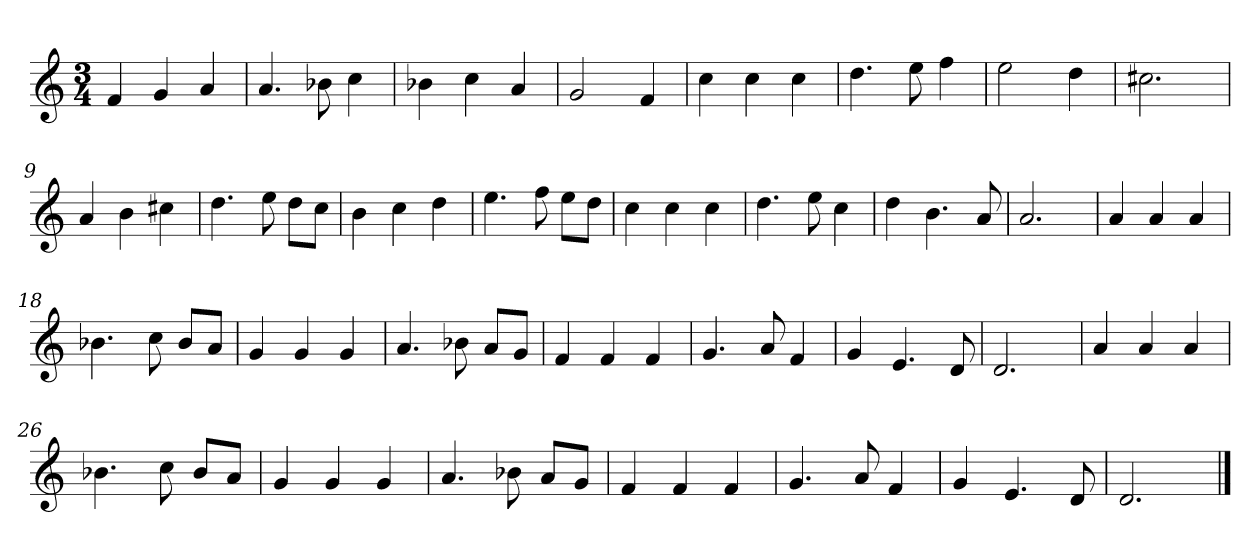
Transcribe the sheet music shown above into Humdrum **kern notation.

**kern
*part1
*staff1
*k[]
*M3/4
*MM120
=1
4f
4g
4a
=2
4.a
8b-X
4cc
=3
4b-X
4cc
4a
=4
2g
4f
=5
4cc
4cc
4cc
=6
4.dd
8ee
4ff
=7
2ee
4dd
=8
2.cc#X
=9
4a
4b
4cc#X
=10
4.dd
8ee
8ddL
8ccJ
=11
4b
4cc
4dd
=12
4.ee
8ff
8eeL
8ddJ
=13
4cc
4cc
4cc
=14
4.dd
8ee
4cc
=15
4dd
4.b
8a
=16
2.a
=17
4a
4a
4a
=18
4.b-X
8cc
8b-L
8aJ
=19
4g
4g
4g
=20
4.a
8b-X
8aL
8gJ
=21
4f
4f
4f
=22
4.g
8a
4f
=23
4g
4.e
8d
=24
2.d
=25
4a
4a
4a
=26
4.b-X
8cc
8b-L
8aJ
=27
4g
4g
4g
=28
4.a
8b-X
8aL
8gJ
=29
4f
4f
4f
=30
4.g
8a
4f
=31
4g
4.e
8d
=32
2.d
==
*-
